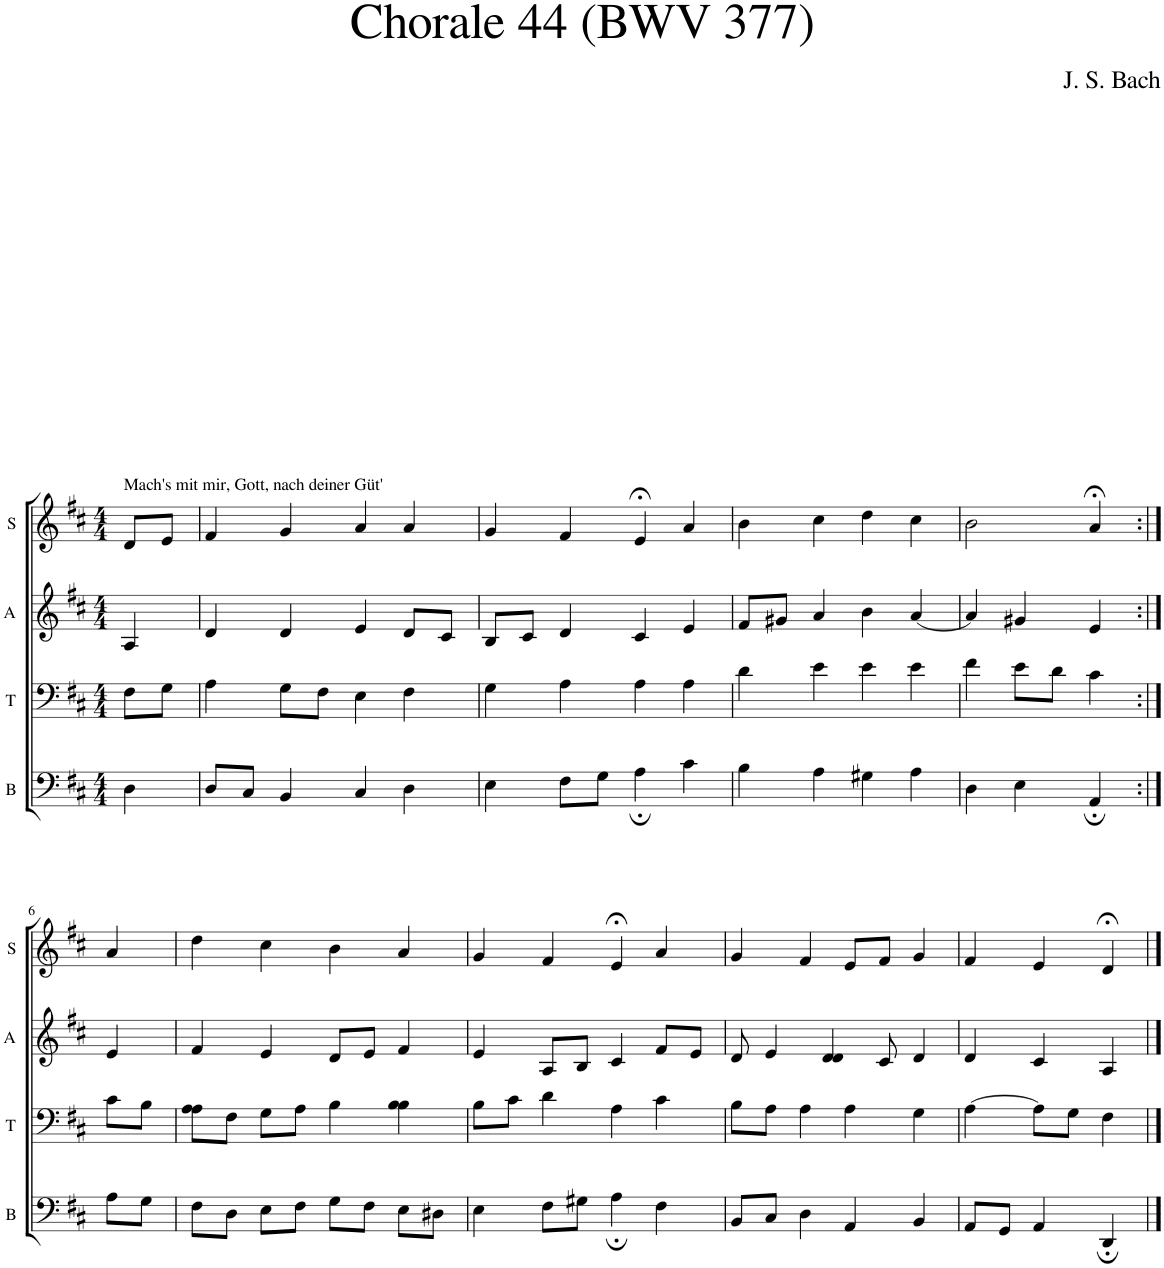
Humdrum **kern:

**kern	**kern	**kern	**kern
*part4	*part3	*part2	*part1
*staff4	*staff3	*staff2	*staff1
*I"B	*I"T	*I"A	*I"S
*I'B	*I'T	*I'A	*I'S
*clefF4	*clefF4	*clefG2	*clefG2
*k[f#c#]	*k[f#c#]	*k[f#c#]	*k[f#c#]
*M4/4	*M4/4	*M4/4	*M4/4
=1	=1	=1	=1
!	!	!	!LO:TX:a:t=Mach's mit mir, Gott, nach deiner Güt'
4D\	8F#\L	4A/	8d/L
.	8G\J	.	8e/J
=2	=2	=2	=2
8D/L	4A\	4d/	4f#/
8C#/J	.	.	.
4BB/	8G\L	4d/	4g/
.	8F#\J	.	.
4C#/	4E\	4e/	4a/
4D\	4F#\	8d/L	4a/
.	.	8c#/J	.
=3	=3	=3	=3
4E\	4G\	8B/L	4g/
.	.	8c#/J	.
8F#\L	4A\	4d/	4f#/
8G\J	.	.	.
4A;\	4A\	4c#/	4e;</
4c#\	4A\	4e/	4a/
=4	=4	=4	=4
4B\	4d\	8f#/L	4b\
.	.	8g#X/J	.
4A\	4e\	4a/	4cc#\
4G#X\	4e\	4b\	4dd\
4A\	4e\	[4a/	4cc#\
=5	=5	=5	=5
4D\	4f#\	4a/]	2b\
4E\	8e\L	4g#X/	.
.	8d\J	.	.
4AA;/	4c#\	4e/	4a;</
!!LO:LB:g=z
=6:|!	=6:|!	=6:|!	=6:|!
8A\L	8c#\L	4e/	4a/
8G\J	8B\J	.	.
=7	=7	=7	=7
8F#\L	8A\ 8A\L	4f#/	4dd\
8D\J	8F#\J	.	.
8E\L	8G\L	4e/	4cc#\
8F#\J	8A\J	.	.
8G\L	4B\	8d/L	4b\
8F#\J	.	8e/J	.
8E\L	4B\ 4B\	4f#/	4a/
8D#X\J	.	.	.
=8	=8	=8	=8
4E\	8B\L	4e/	4g/
.	8c#\J	.	.
8F#\L	4d\	8A/L	4f#/
8G#X\J	.	8B/J	.
4A;\	4A\	4c#/	4e;</
4F#\	4c#\	8f#/L	4a/
.	.	8e/J	.
=9	=9	=9	=9
8BB/L	8B\L	8d/	4g/
8C#/J	8A\J	4e/	.
4D\	4A\	.	4f#/
.	.	4d/ 4d/	.
4AA/	4A\	.	8e/L
.	.	8c#/	8f#/J
4BB/	4G\	4d/	4g/
=10	=10	=10	=10
8AA/L	[4A\	4d/	4f#/
8GG/J	.	.	.
4AA/	8A\L]	4c#/	4e/
.	8G\J	.	.
4DD;/	4F#\	4A/	4d;</
==	==	==	==
*-	*-	*-	*-
